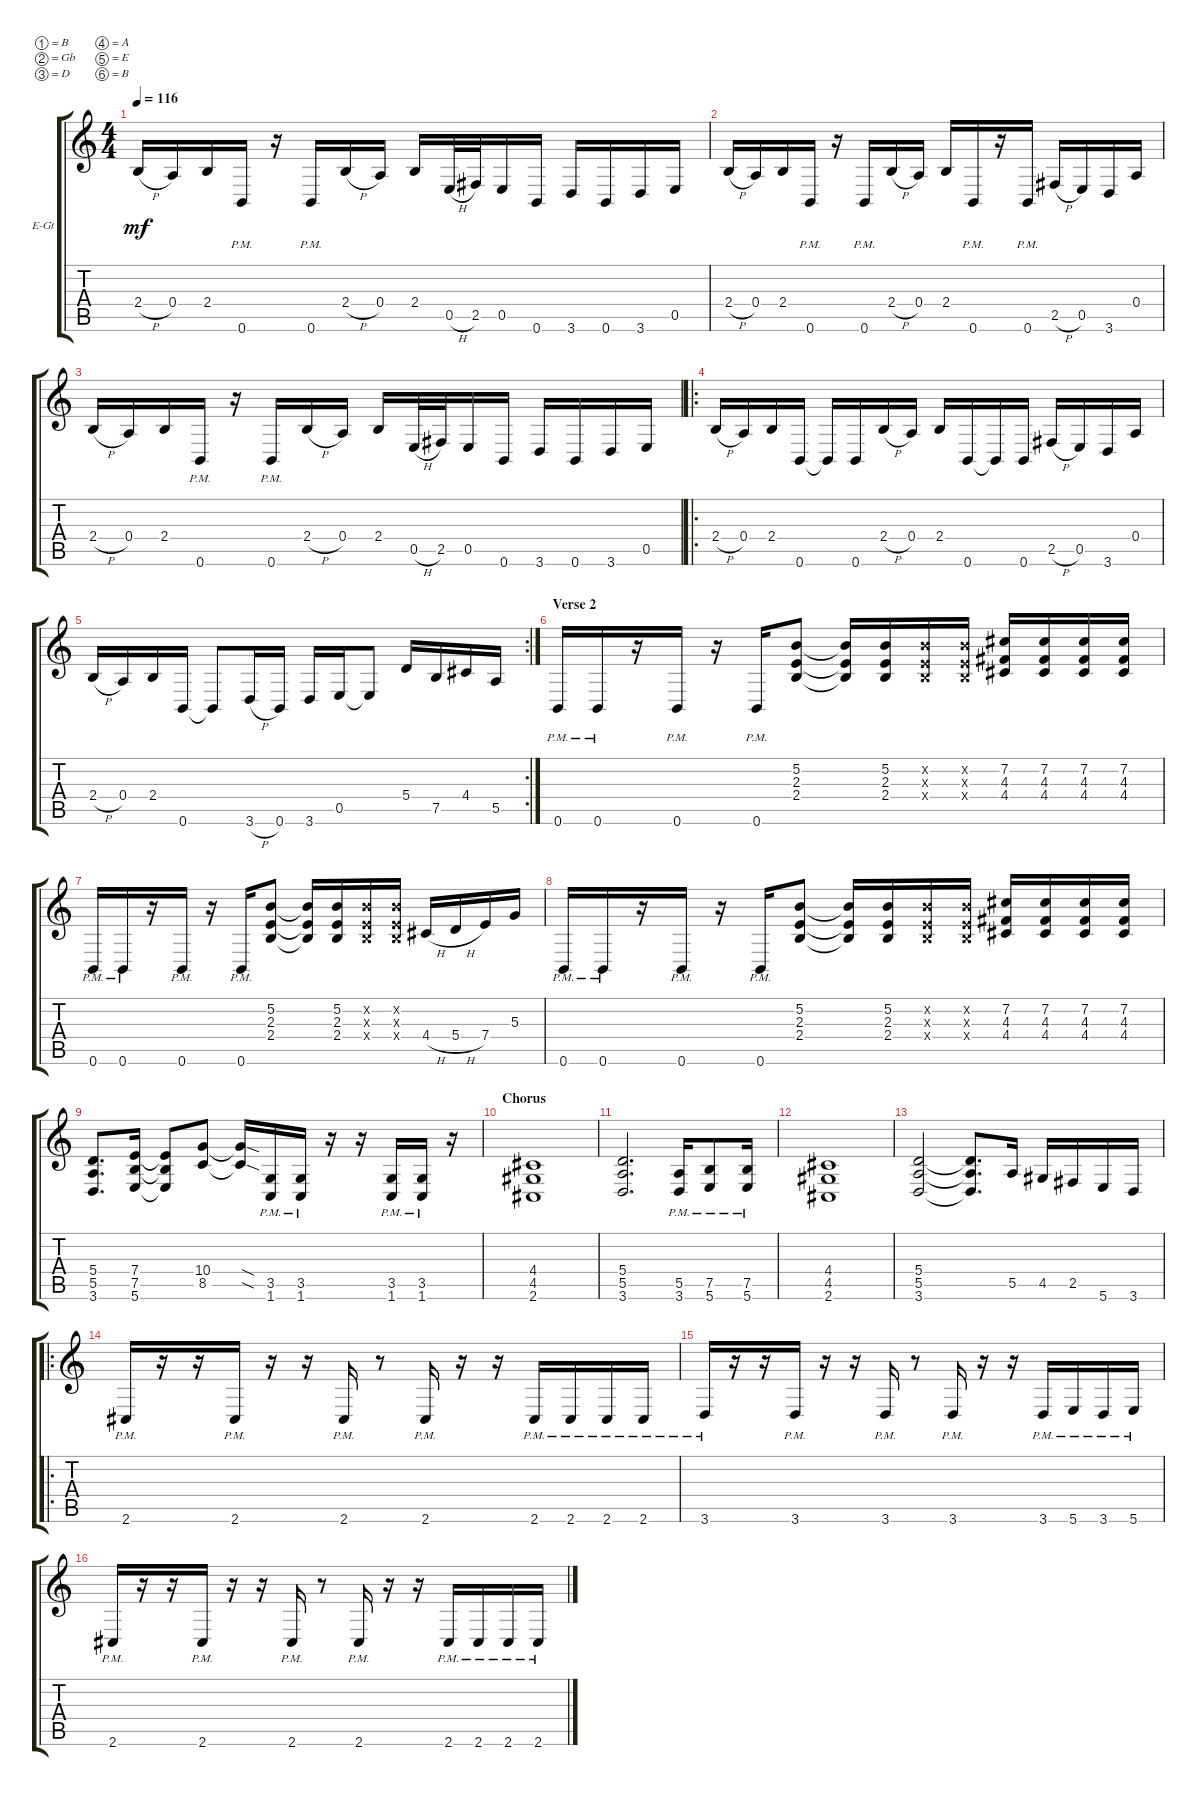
\bracketExtendMode groupsimilarinstruments
\firstSystemTrackNameOrientation horizontal
\otherSystemsTrackNameOrientation horizontal
\track ("Electric Guitar 2" "E-Gt") {instrument distortionguitar}
\staff {score tabs}
\tuning (B3 Gb3 D3 A2 E2 B1)
\ts (4 4)
\tempo 116
\clef g2
\ks c
2.4{h}.16{dy mf} 0.4.16 2.4.16 0.6{pm}.16 r.16 0.6{pm}.16 2.4{h}.16 0.4.16 2.4.16 0.5{h}.32 2.5.32 0.5.16 0.6.16 3.6.16 0.6.16 3.6.16 0.5.16 |
2.4{h}.16 0.4.16 2.4.16 0.6{pm}.16 r.16 0.6{pm}.16 2.4{h}.16 0.4.16 2.4.16 0.6{pm}.16 r.16 0.6{pm}.16 2.5{h}.16 0.5.16 3.6.16 0.4.16 |
2.4{h}.16 0.4.16 2.4.16 0.6{pm}.16 r.16 0.6{pm}.16 2.4{h}.16 0.4.16 2.4.16 0.5{h}.32 2.5.32 0.5.16 0.6.16 3.6.16 0.6.16 3.6.16 0.5.16 |
\ro
2.4{h}.16 0.4.16 2.4.16 0.6.16 0.6{t}.16 0.6.16 2.4{h}.16 0.4.16 2.4.16 0.6.16 0.6{t}.16 0.6.16 2.5{h}.16 0.5.16 3.6.16 0.4.16 |
\rc 2
2.4{h}.16 0.4.16 2.4.16 0.6.16 0.6{t}.8 3.6{h}.16 0.6.16 3.6.16 0.5.16 0.5{t}.8 5.4.16 7.5.16 4.4.16 5.5.16 |
\section ("" "Verse 2")
0.6{pm}.16 0.6{pm}.16 r.16 0.6{pm}.16 r.16 0.6{pm}.16 (5.2 2.3 2.4).8 (2.4{t} 2.3{t} 5.2{t}).16 (5.2 2.3 2.4).16 (2.4{x} 2.3{x} 5.2{x}).16 (5.2{x} 2.3{x} 2.4{x}).16 (4.4 4.3 7.2).16 (7.2 4.3 4.4).16 (4.4 4.3 7.2).16 (7.2 4.3 4.4).16 |
0.6{pm}.16 0.6{pm}.16 r.16 0.6{pm}.16 r.16 0.6{pm}.16 (5.2 2.3 2.4).8 (2.4{t} 2.3{t} 5.2{t}).16 (5.2 2.3 2.4).16 (2.4{x} 2.3{x} 5.2{x}).16 (5.2{x} 2.3{x} 2.4{x}).16 4.4{h}.16 5.4{h}.16 7.4.16 5.3.16 |
0.6{pm}.16 0.6{pm}.16 r.16 0.6{pm}.16 r.16 0.6{pm}.16 (5.2 2.3 2.4).8 (2.4{t} 2.3{t} 5.2{t}).16 (5.2 2.3 2.4).16 (2.4{x} 2.3{x} 5.2{x}).16 (5.2{x} 2.3{x} 2.4{x}).16 (4.4 4.3 7.2).16 (7.2 4.3 4.4).16 (4.4 4.3 7.2).16 (7.2 4.3 4.4).16 |
(3.6 5.5 5.4).8{d} (5.6 7.5 7.4).16 (7.4{t} 7.5{t} 5.6{t}).8 (8.5 10.4).8 (8.5{sod t} 10.4{sod t}).16 (1.6{pm} 3.5).16 (1.6{pm} 3.5).16 r.16 r.16 (1.6{pm} 3.5).16 (1.6{pm} 3.5).16 r.16 |
\section ("" "Chorus")
(2.6 4.5 4.4).1 |
(3.6 5.5 5.4).2{d} (3.6{pm} 5.5{pm}).16 (5.6{pm} 7.5{pm}).8 (5.6{pm} 7.5{pm}).16 |
(2.6 4.5 4.4).1 |
(3.6 5.5 5.4).2 (5.4{t} 5.5{t} 3.6{t}).8{d} 5.5.16 4.5.16 2.5.16 5.6.16 3.6.16 |
\ro
2.6{pm}.16 r.16 r.16 2.6{pm}.16 r.16 r.16 2.6{pm}.16 r.8 2.6{pm}.16 r.16 r.16 2.6{pm}.16 2.6{pm}.16 2.6{pm}.16 2.6{pm}.16 |
3.6{pm}.16 r.16 r.16 3.6{pm}.16 r.16 r.16 3.6{pm}.16 r.8 3.6{pm}.16 r.16 r.16 3.6{pm}.16 5.6{pm}.16 3.6{pm}.16 5.6{pm}.16 |
2.6{pm}.16 r.16 r.16 2.6{pm}.16 r.16 r.16 2.6{pm}.16 r.8 2.6{pm}.16 r.16 r.16 2.6{pm}.16 2.6{pm}.16 2.6{pm}.16 2.6{pm}.16
